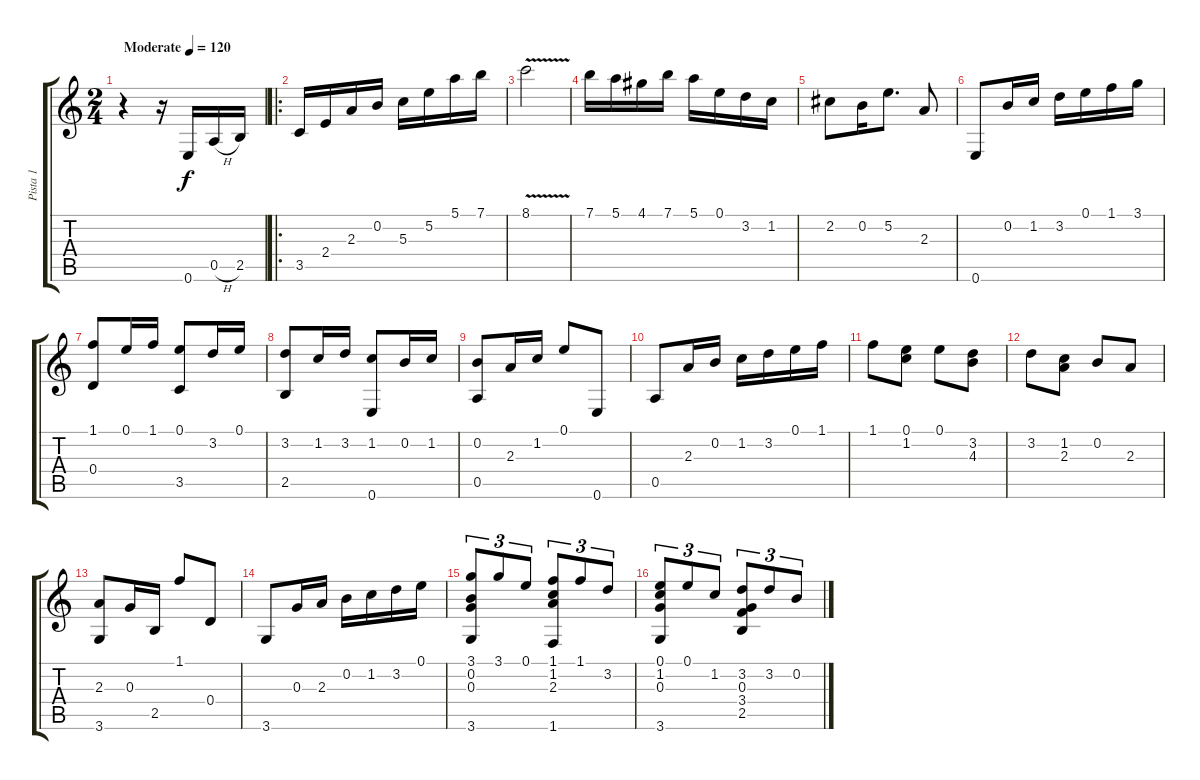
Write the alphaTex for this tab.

\track ("Pista 1" "Pista 1") {instrument acousticguitarnylon}
\staff {score tabs}
\tuning (E4 B3 G3 D3 A2 E2) {hide}
\ts (2 4)
\tempo (120 "Moderate")
\clef g2
\ks c
r.4{dy f instrument acousticguitarnylon} r.16 0.6.16 0.5{h}.16 2.5.16 |
\ro
3.5.16 2.4.16 2.3.16 0.2.16 5.3.16 5.2.16 5.1.16 7.1.16 |
8.1{v}.2 |
7.1.16 5.1.16 4.1.16 7.1.16 5.1.16 0.1.16 3.2.16 1.2.16 |
2.2.8 0.2.16 5.2.8{d} 2.3.8 |
0.6.8 0.2.16 1.2.16 3.2.16 0.1.16 1.1.16 3.1.16 |
(1.1 0.4).8 0.1.16 1.1.16 (0.1 3.5).8 3.2.16 0.1.16 |
(3.2 2.5).8 1.2.16 3.2.16 (1.2 0.6).8 0.2.16 1.2.16 |
(0.2 0.5).8 2.3.16 1.2.16 0.1.8 0.6.8 |
0.5.8 2.3.16 0.2.16 1.2.16 3.2.16 0.1.16 1.1.16 |
1.1.8 (0.1 1.2).8 0.1.8 (3.2 4.3).8 |
3.2.8 (1.2 2.3).8 0.2.8 2.3.8 |
(2.3 3.6).8 0.3.16 2.5.16 1.1.8 0.4.8 |
3.6.8 0.3.16 2.3.16 0.2.16 1.2.16 3.2.16 0.1.16 |
(3.1 0.2 0.3 3.6).8{tu (3 2)} 3.1.8{tu (3 2)} 0.1.8{tu (3 2)} (1.1 1.2 2.3 1.6).8{tu (3 2)} 1.1.8{tu (3 2)} 3.2.8{tu (3 2)} |
(0.1 1.2 0.3 3.6).8{tu (3 2)} 0.1.8{tu (3 2)} 1.2.8{tu (3 2)} (3.2 0.3 3.4 2.5).8{tu (3 2)} 3.2.8{tu (3 2)} 0.2.8{tu (3 2)}
